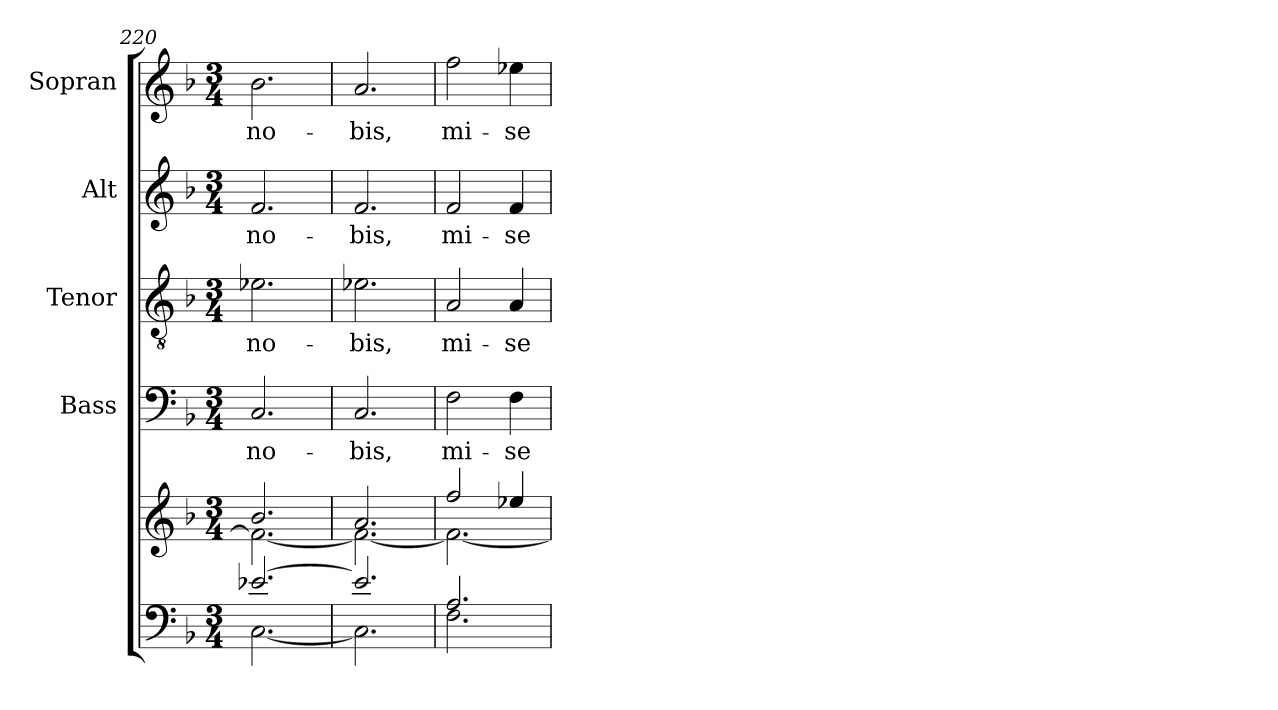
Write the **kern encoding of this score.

**kern	**kern	**kern	**text	**kern	**text	**kern	**text	**kern	**text
*part5	*part5	*part4	*part4	*part3	*part3	*part2	*part2	*part1	*part1
*staff6	*staff5	*staff4	*staff4	*staff3	*staff3	*staff2	*staff2	*staff1	*staff1
*	*	*I"Bass	*	*I"Tenor	*	*I"Alt	*	*I"Sopran	*
*	*	*I'B.	*	*I'T.	*	*I'A.	*	*I'S.	*
*clefF4	*clefG2	*clefF4	*	*clefGv2	*	*clefG2	*	*clefG2	*
*k[b-]	*k[b-]	*k[b-]	*	*k[b-]	*	*k[b-]	*	*k[b-]	*
*F:	*F:	*F:	*	*F:	*	*F:	*	*F:	*
*M3/4	*M3/4	*M3/4	*	*M3/4	*	*M3/4	*	*M3/4	*
=220	=220	=220	=220	=220	=220	=220	=220	=220	=220
*^	*^	*	*	*	*	*	*	*	*
!	!	!	!	!	!LO:LY:b	!	!LO:LY:b	!	!LO:LY:b	!	!LO:LY:b
[>2.e-X/	[<2.C\	2.b-/	2.f\_	2.C/	no-	2.e-X\	no-	2.f/	no-	2.b-\	no-
=221	=221	=221	=221	=221	=221	=221	=221	=221	=221	=221	=221
!	!	!	!	!	!LO:LY:b	!	!LO:LY:b	!	!LO:LY:b	!	!LO:LY:b
2.e-/]	2.C\]	2.a/	2.f\_	2.C/	-bis,	2.e-X\	-bis,	2.f/	-bis,	2.a/	-bis,
=222	=222	=222	=222	=222	=222	=222	=222	=222	=222	=222	=222
!	!	!	!	!	!LO:LY:b	!	!LO:LY:b	!	!LO:LY:b	!	!LO:LY:b
2.A/	2.F\	2ff/	2.f\_	2F\	mi-	2A/	mi-	2f/	mi-	2ff\	mi-
!	!	!	!	!	!LO:LY:b	!	!LO:LY:b	!	!LO:LY:b	!	!LO:LY:b
.	.	4ee-X/	.	4F\	-se-	4A/	-se-	4f/	-se-	4ee-X\	-se-
*v	*v	*	*	*	*	*	*	*	*	*	*
*	*v	*v	*	*	*	*	*	*	*	*
=	=	=	=	=	=	=	=	=	=
*-	*-	*-	*-	*-	*-	*-	*-	*-	*-
